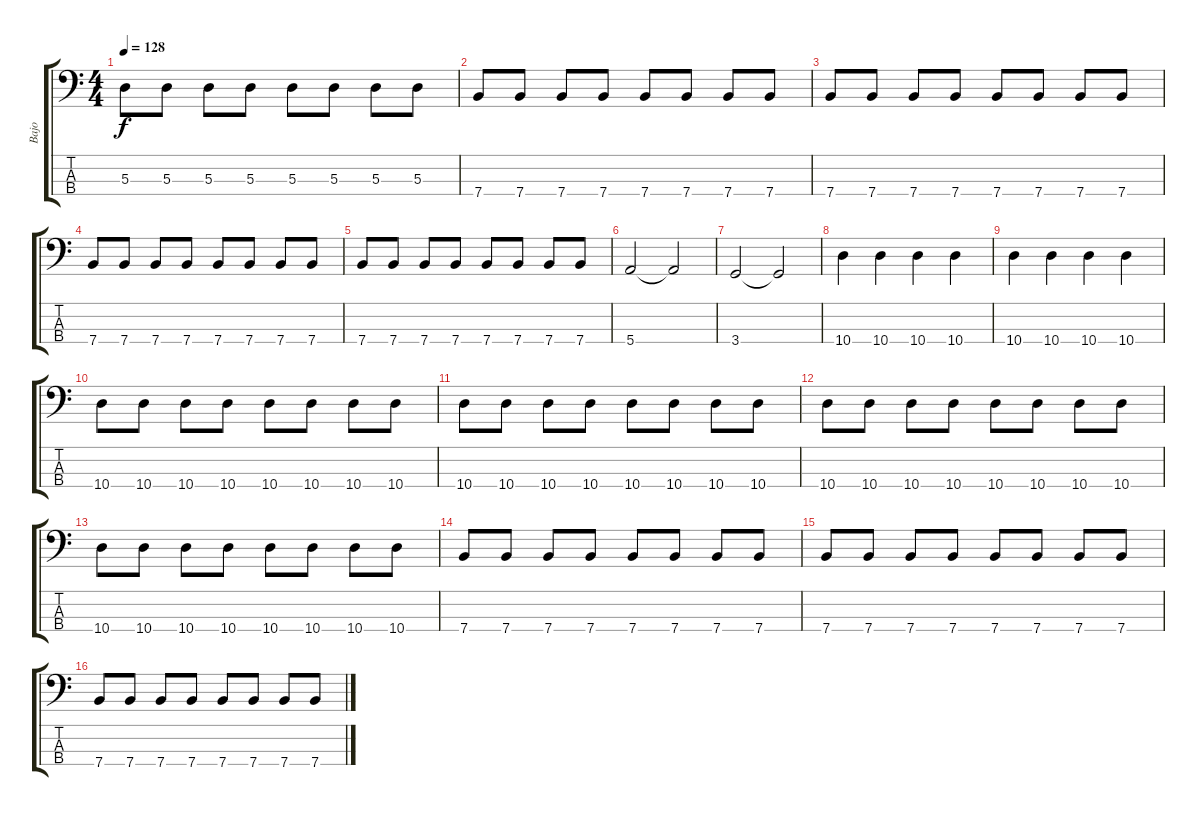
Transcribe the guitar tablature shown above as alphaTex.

\track ("Bajo" "Bajo") {instrument electricbassfinger}
\staff {score tabs}
\tuning (G2 D2 A1 E1) {hide}
\ts (4 4)
\tempo 128
\clef f4
\ks c
5.3.8{dy f} 5.3.8 5.3.8 5.3.8 5.3.8 5.3.8 5.3.8 5.3.8 |
7.4.8 7.4.8 7.4.8 7.4.8 7.4.8 7.4.8 7.4.8 7.4.8 |
7.4.8 7.4.8 7.4.8 7.4.8 7.4.8 7.4.8 7.4.8 7.4.8 |
7.4.8 7.4.8 7.4.8 7.4.8 7.4.8 7.4.8 7.4.8 7.4.8 |
7.4.8 7.4.8 7.4.8 7.4.8 7.4.8 7.4.8 7.4.8 7.4.8 |
5.4.2 5.4{t}.2 |
3.4.2 3.4{t}.2 |
10.4.4 10.4.4 10.4.4 10.4.4 |
10.4.4 10.4.4 10.4.4 10.4.4 |
10.4.8 10.4.8 10.4.8 10.4.8 10.4.8 10.4.8 10.4.8 10.4.8 |
10.4.8 10.4.8 10.4.8 10.4.8 10.4.8 10.4.8 10.4.8 10.4.8 |
10.4.8 10.4.8 10.4.8 10.4.8 10.4.8 10.4.8 10.4.8 10.4.8 |
10.4.8 10.4.8 10.4.8 10.4.8 10.4.8 10.4.8 10.4.8 10.4.8 |
7.4.8 7.4.8 7.4.8 7.4.8 7.4.8 7.4.8 7.4.8 7.4.8 |
7.4.8 7.4.8 7.4.8 7.4.8 7.4.8 7.4.8 7.4.8 7.4.8 |
7.4.8 7.4.8 7.4.8 7.4.8 7.4.8 7.4.8 7.4.8 7.4.8
